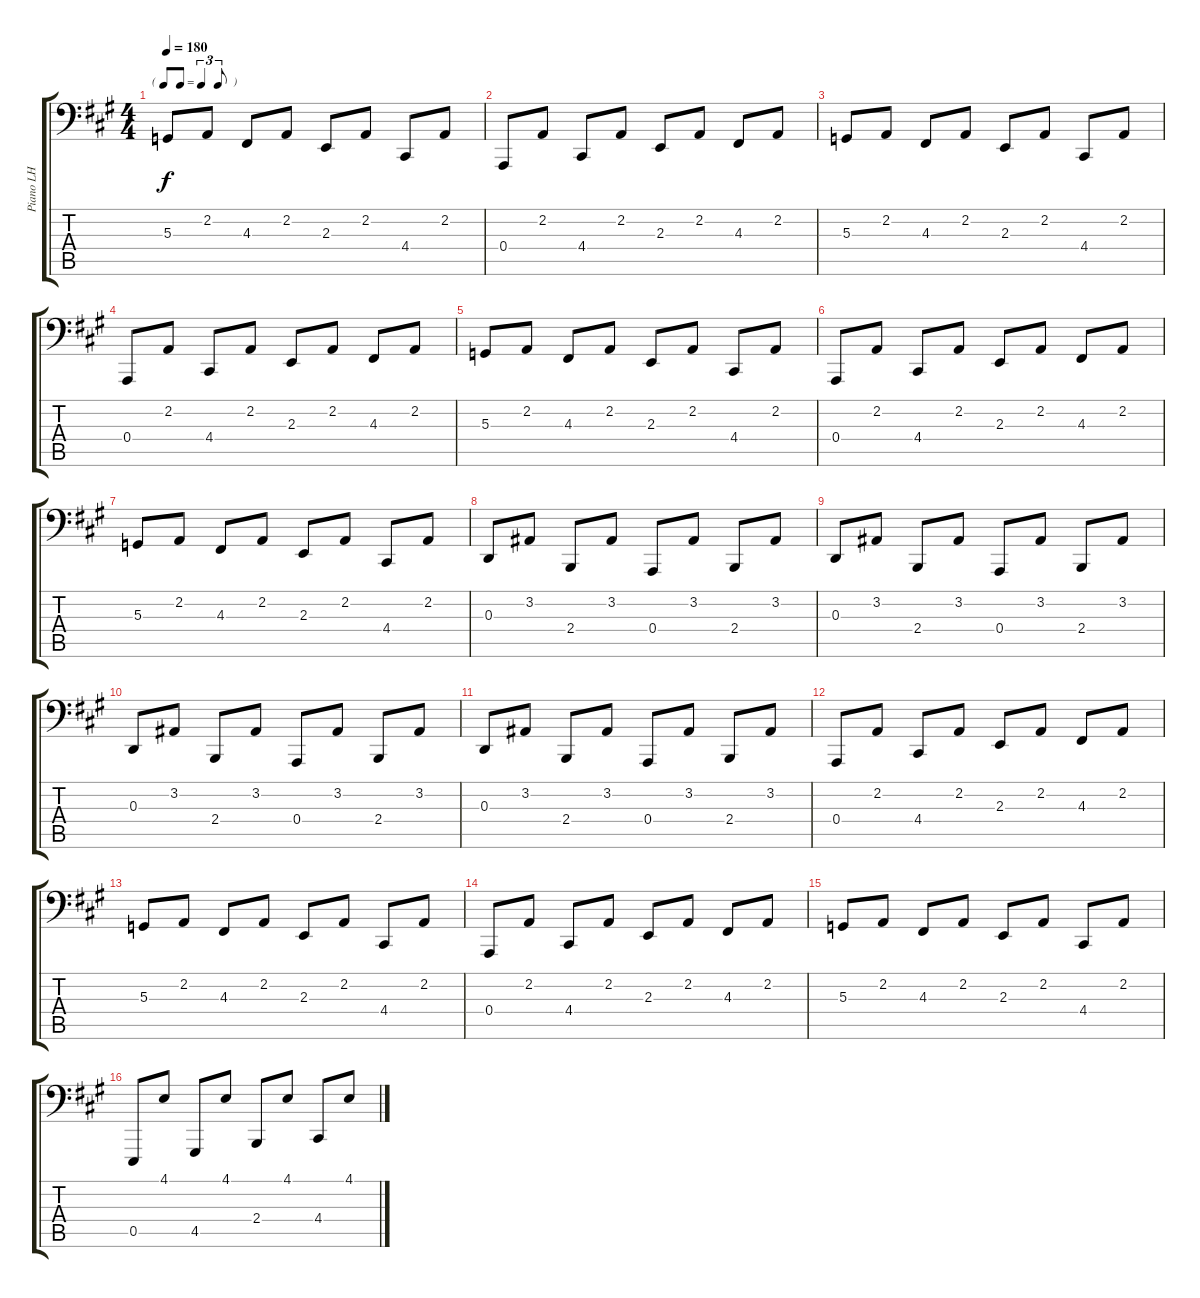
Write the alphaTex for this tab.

\track ("Piano LH" "Piano LH") {instrument brightacousticpiano}
\staff {score tabs}
\tuning (C3 G2 D2 A1 E1 B0) {hide}
\ts (4 4)
\tf triplet8th
\tempo 180
\clef f4
\ks a
5.3.8{dy f} 2.2.8 4.3.8 2.2.8 2.3.8 2.2.8 4.4.8 2.2.8 |
0.4.8 2.2.8 4.4.8 2.2.8 2.3.8 2.2.8 4.3.8 2.2.8 |
5.3.8 2.2.8 4.3.8 2.2.8 2.3.8 2.2.8 4.4.8 2.2.8 |
0.4.8 2.2.8 4.4.8 2.2.8 2.3.8 2.2.8 4.3.8 2.2.8 |
5.3.8 2.2.8 4.3.8 2.2.8 2.3.8 2.2.8 4.4.8 2.2.8 |
0.4.8 2.2.8 4.4.8 2.2.8 2.3.8 2.2.8 4.3.8 2.2.8 |
5.3.8 2.2.8 4.3.8 2.2.8 2.3.8 2.2.8 4.4.8 2.2.8 |
0.3.8 3.2.8 2.4.8 3.2.8 0.4.8 3.2.8 2.4.8 3.2.8 |
0.3.8 3.2.8 2.4.8 3.2.8 0.4.8 3.2.8 2.4.8 3.2.8 |
0.3.8 3.2.8 2.4.8 3.2.8 0.4.8 3.2.8 2.4.8 3.2.8 |
0.3.8 3.2.8 2.4.8 3.2.8 0.4.8 3.2.8 2.4.8 3.2.8 |
0.4.8 2.2.8 4.4.8 2.2.8 2.3.8 2.2.8 4.3.8 2.2.8 |
5.3.8 2.2.8 4.3.8 2.2.8 2.3.8 2.2.8 4.4.8 2.2.8 |
0.4.8 2.2.8 4.4.8 2.2.8 2.3.8 2.2.8 4.3.8 2.2.8 |
5.3.8 2.2.8 4.3.8 2.2.8 2.3.8 2.2.8 4.4.8 2.2.8 |
0.5.8 4.1.8 4.5.8 4.1.8 2.4.8 4.1.8 4.4.8 4.1.8
